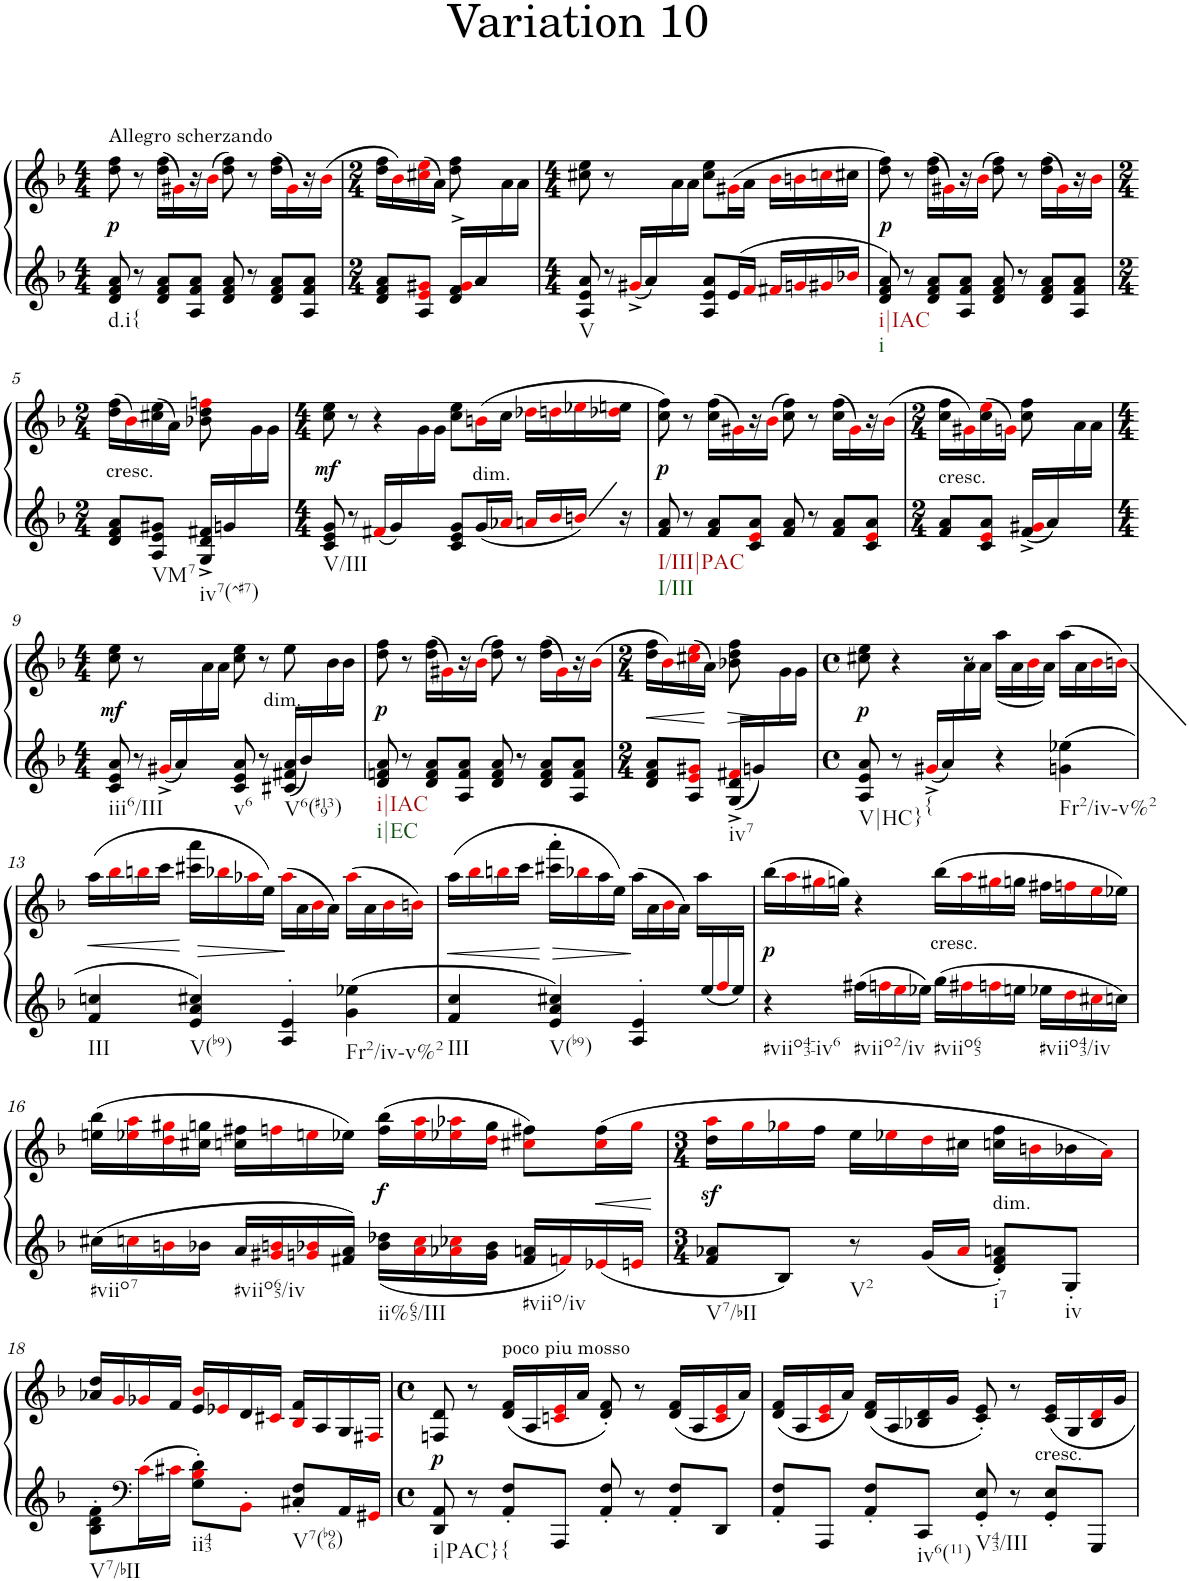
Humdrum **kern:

**kern	**kern	**dynam
*part1	*part1	*part1
*staff2	*staff1	*staff1/2
*I"Piano	*	*
*I'Pno.	*	*
*clefG2	*clefG2	*
*k[b-]	*k[b-]	*
*M4/4	*M4/4	*
=1	=1	=1
!	!LO:TX:a:t=Allegro scherzando	!
!LO:TX:b:t=d.i{	!	!
!	!	!LO:DY:b
8d/ 8f/ 8a/	8dd\ 8ff\	p
8r	8r	.
8d/ 8f/ 8a/L	(16dd\ 16ff\LL	.
.	16g#Xi\)	.
8A/ 8f/ 8a/J	16r	.
.	(16b-i\JJ	.
8d/ 8f/ 8a/	8dd\ 8ff\)	.
8r	8r	.
8d/ 8f/ 8a/L	(16dd\ 16ff\LL	.
.	16g#i\)	.
8A/ 8f/ 8a/J	16r	.
.	(16b-i\JJ	.
=2	=2	=2
*M2/4	*M2/4	*
*	*^	*
8d/ 8f/ 8a/L	16dd\ 16ff\LL	4.ryy	.
.	16b-i\)	.	.
8A/ 8ei/ 8g#Xi/J	(16cc#Xi\ 16eei\	.	.
.	16a\JJ)	.	.
16d/^> 16f/^> 16g#i/^>LL	8dd\ 8ff\	.	.
16a/	.	.	.
8ryy	16ryy	16a\	.
.	16ryy	16a\JJ	.
=3	=3	=3	=3
*M4/4	*M4/4	*	*
!LO:TX:b:t=V	!	!	!
8A/ 8e/ 8a/	8cc#X\ 8ee\	4.ryy	.
8r	8r	.	.
16g#X^i/LL	4ryy	.	.
16a/	.	.	.
8ryy	.	16a\	.
.	.	16a\JJ	.
8A/ 8e/ 8a/L	8cc#\ 8ee\L	2ryy	.
16e/L	(16g#Xi\L	.	.
16fi/JJ	16a\JJ	.	.
16f#Xi/LL	16b-i\LL	.	.
16gni/	16bni\	.	.
16g#Xi/	16ccni\	.	.
16b-Xi/JJ	16cc#X\JJ	.	.
*	*v	*v	*
=4	=4	=4
!LO:TX:b:t=i|IAC	!	!
!LO:TX:b:t=i	!	!
!	!	!LO:DY:b
8d/ 8f/ 8a/	8dd\ 8ff\)	p
8r	8r	.
8d/ 8f/ 8a/L	(16dd\ 16ff\LL	.
.	16g#Xi\)	.
8A/ 8f/ 8a/J	16r	.
.	(16b-i\JJ	.
8d/ 8f/ 8a/	8dd\ 8ff\)	.
8r	8r	.
8d/ 8f/ 8a/L	(16dd\ 16ff\LL	.
.	16g#i\)	.
8A/ 8f/ 8a/J	16r	.
.	16b-i\JJ	.
!!LO:LB:g=z
=5	=5	=5
*M2/4	*M2/4	*
*	*^	*
!	!LO:TX:b:t=cresc.	!	!
8d/ 8f/ 8a/L	(16dd\ 16ff\LL	4.ryy	.
.	16b-i\)	.	.
!LO:TX:b:t=VM7	!	!	!
8A/ 8e/ 8g#X/J	(16cc#X\ 16ee\	.	.
.	16a\JJ)	.	.
!LO:TX:b:t=iv7(^#7)	!	!	!
16G/^ 16d/^ 16f#X/^LL	8b-X\ 8dd\ 8ffni\	.	.
16gn/	.	.	.
8ryy	8ryy	16g\	.
.	.	16g\JJ	.
=6	=6	=6	=6
*M4/4	*M4/4	*	*
!LO:TX:b:t=V/III	!	!	!
!	!	!	!LO:DY:b
8c/ 8e/ 8g/	8cc\ 8ee\	4.ryy	mf
8r	8r	.	.
16f#Xi/LL	4r	.	.
16g/	.	.	.
8ryy	.	16g\	.
.	.	16g\JJ	.
8c/ 8e/ 8g/L	8cc\ 8ee\L	2ryy	.
!	!LO:TX:b:t=dim.	!	!
16g/L	(16bni\L	.	.
16a-Xi/JJ	16cc\JJ	.	.
16ani/LL	16dd-Xi\LL	.	.
16b-i/	16ddni\	.	.
16bni/JJ	16ee-Xi\	.	.
16r	16dd-Xi\ 16een\JJ	.	.
*	*v	*v	*
=7	=7	=7
!LO:TX:b:t=I/III|PAC	!	!
!LO:TX:b:t=I/III	!	!
!	!	!LO:DY:b
8f/ 8a/	8cc\ 8ff\)	p
8r	8r	.
8f/ 8a/L	(16cc\ 16ff\LL	.
.	16g#Xi\)	.
8c/ 8ei/ 8a/J	16r	.
.	(16b-i\JJ	.
8f/ 8a/	8cc\ 8ff\)	.
8r	8r	.
8f/ 8a/L	(16cc\ 16ff\LL	.
.	16g#i\)	.
8c/ 8ei/ 8a/J	16r	.
.	(16b-i\JJ	.
=8	=8	=8
*M2/4	*M2/4	*
*	*^	*
!	!LO:TX:b:t=cresc.	!	!
8f/ 8a/L	16cc\ 16ff\LL	4.ryy	.
.	16g#Xi\)	.	.
8c/ 8ei/ 8a/J	(16cc\ 16eei\	.	.
.	16gni\JJ)	.	.
16f/^ 16g#Xi/^LL	8cc\ 8ff\	.	.
16a/	.	.	.
8ryy	8ryy	16a\	.
.	.	16a\JJ	.
!!LO:LB:g=z	!!
=9	=9	=9	=9
*M4/4	*M4/4	*	*
!LO:TX:b:t=iii6/III	!	!	!
!	!	!	!LO:DY:b
8c/ 8e/ 8a/	8cc\ 8ee\	4.ryy	mf
8r	8r	.	.
16g#X^i/LL	4ryy	.	.
16a/	.	.	.
8ryy	.	16a\	.
.	.	16a\JJ	.
!LO:TX:b:t=v6	!	!	!
8c/ 8e/ 8a/	8cc\ 8ee\	4.ryy	.
8r	8r	.	.
!LO:TX:a:t=dim.	!	!	!
!LO:TX:b:t=V6(#139)	!	!	!
16c#X/ 16f#X/ 16a/LL	8ee\	.	.
16b-/	.	.	.
8ryy	8ryy	16b-\	.
.	.	16b-\JJ	.
=10	=10	=10	=10
!LO:TX:b:t=i|IAC	!	!	!
!LO:TX:b:t=i|EC	!	!	!
!	!	!	!LO:DY:b
*	*v	*v	*
8d/ 8fn/ 8a/	8dd\ 8ff\	p
8r	8r	.
8d/ 8f/ 8a/L	(16dd\ 16ff\LL	.
.	16g#Xi\)	.
8A/ 8f/ 8a/J	16r	.
.	(16b-i\JJ	.
8d/ 8f/ 8a/	8dd\ 8ff\)	.
8r	8r	.
8d/ 8f/ 8a/L	(16dd\ 16ff\LL	.
.	16g#i\)	.
8A/ 8f/ 8a/J	16r	.
.	(16b-i\JJ	.
=11	=11	=11
*M2/4	*M2/4	*
!	!	!LO:HP:b
*	*^	*
8d/ 8f/ 8a/L	16dd\ 16ff\LL	4.ryy	<
.	16b-i\)	.	[
8A/ 8ei/ 8g#Xi/J	(16cc#Xi\ 16eei\	.	.
.	16a\JJ)	.	.
!LO:TX:b:t=iv7	!	!	!
!	!	!	!LO:HP:b
16G/^ 16d/^ 16f#Xi/^LL	8b-X\ 8dd\ 8ff\	.	>
16gn/	.	.	.
8ryy	8ryy	16g\	]
.	.	16g\JJ	.
=12	=12	=12	=12
*M4/4	*M4/4	*	*
*met(c)	*met(c)	*	*
!LO:TX:b:t=V|HC}	!	!	!
!	!	!	!LO:DY:b
8A/ 8e/ 8a/	8cc#X\ 8ee\	4.ryy	p
8r	4r	.	.
!LO:TX:b:t={	!	!	!
16g#X^i/LL	.	.	.
16a/	.	.	.
8ryy	8r	16a\	.
.	.	16a\JJ	.
4r	(<16aa\LL	2ryy	.
.	16a\	.	.
.	16b-i\	.	.
.	16a\JJ)	.	.
!LO:TX:b:t=Fr2/iv-v%2	!	!	!
4gn\ 4ee-X\	(16aa\LL	.	.
.	16a\	.	.
.	16b-i\	.	.
.	16bni\JJ)	.	.
*	*v	*v	*
!!LO:LB:g=z
=13	=13	=13
!LO:TX:b:t=III	!	!
4f/ 4ccn/	(16aa\LL	.
.	16bb-i\	.
.	16bbni\	.
.	16ccc\JJ	.
!LO:TX:b:t=V(b9)	!	!
!	!	!LO:HP:b
4e/ 4a/ 4cc#X/	16ccc#X\ 16aaa\LL	>
.	16bb-Xi\	]
.	16aa-Xi\	.
.	16ee\JJ)	.
4A/'> 4e/'>	(16aa-i\LL	.
.	16a\	.
.	16b-i\	.
.	16a\JJ)	.
!LO:TX:b:t=Fr2/iv-v%2	!	!
4g\ 4ee-X\	(16aa-i\LL	.
.	16a\	.
.	16b-i\	.
.	16bni\JJ)	.
=14	=14	=14
*^	*	*
!LO:TX:b:t=III	!	!	!
!	!	!	!LO:HP:b
16ryy	4f/ 4cc/	(16aa\LL	<
.	.	16bb-i\	[
.	.	16bbni\	.
.	.	16ccc\JJ	.
!	!LO:TX:b:t=V(b9)	!	!
!	!	!	!LO:HP:b
.	4e/ 4a/ 4cc#X/	16ccc#X\' 16aaa\'LL	>
.	.	16bb-Xi\	]
.	.	16aa\	.
.	.	16ee\JJ)	.
.	4A/'> 4e/'>	(16aa\LL	.
.	.	16a\	.
.	.	16b-i\	.
.	.	16a\JJ)	.
.	4ryy	16aa\LL	.
16ee/	.	8.ryy	.
16ffi/	.	.	.
16ee/JJ	.	.	.
*v	*v	*	*
=15	=15	=15
!LO:TX:b:t=#viio43-iv6	!	!
!	!	!LO:DY:b
4r	(16bb-\LL	p
.	16aai\	.
.	16gg#Xi\	.
.	16ggn\JJ)	.
!LO:TX:b:t=#viio2/iv	!	!
16ff#X\LL	4r	.
16ffni\	.	.
16eei\	.	.
16ee-X\JJ	.	.
!	!LO:TX:b:t=cresc.	!
!LO:TX:b:t=#viio65	!	!
16gg\LL	(16bb-\LL	.
16ff#Xi\	16aai\	.
16ffni\	16gg#Xi\	.
16een\JJ	16ggn\JJ	.
!LO:TX:b:t=#viio43/iv	!	!
16ee-X\LL	16ff#X\LL	.
16ddi\	16ffni\	.
16cc#Xi\	16eei\	.
16ccn\JJ	16ee-X\JJ)	.
!!LO:LB:g=z
=16	=16	=16
!LO:TX:b:t=#viio7	!	!
16cc#X\LL	(16een\ 16bb-\LL	.
16ccni\	16ee-Xi\ 16aai\	.
16bni\	16ddi\ 16gg#Xi\	.
16b-X\JJ	16cc#X\ 16ggn\JJ	.
!LO:TX:b:t=#viio65/iv	!	!
16a/LL	16ccn\ 16ff#X\LL	.
16g#Xi/ 16bni/	16ffni\	.
16gni/ 16b-Xi/	16eeni\	.
16f#X/ 16a/JJ	16ee-X\JJ)	.
!LO:TX:b:t=ii%65/III	!	!
!	!	!LO:DY:b
16b-\ 16dd-X\LL	(16ff\ 16bb-\LL	f
16ai\ 16cci\	16ee-i\ 16aai\	.
16a-Xi\ 16cc-Xi\	16ee-Xi\ 16aa-Xi\	.
16g\ 16b-\JJ	16ddi\ 16gg\JJ	.
!LO:TX:b:t=#viio/iv	!	!
16f#/ 16an/LL	8cc#Xi\ 8ff#X\L)	.
16fni/	.	.
!	!	!LO:HP:b
16e-Xi/	(16cc#i\ 16ff#\L	<
16eni/JJ	16ggi\JJ	[
=17	=17	=17
*M3/4	*M3/4	*
!LO:TX:b:t=V7/bII	!	!
8f/ 8a-X/L	16dd\z< 16aai\z<LL	.
.	16ggi\	.
8B-/J	16gg-Xi\	.
.	16ff\JJ	.
!LO:TX:b:t=V2	!	!
8r	16ee\LL	.
.	16ee-Xi\	.
16g/LL	16ddi\	.
16a-i/JJ	16cc#X\JJ	.
!	!LO:TX:b:t=dim.	!
!LO:TX:b:t=i7	!	!
8d/' 8f/' 8an/'L	16ccn\ 16ff\LL	.
.	16bni\	.
!LO:TX:b:t=iv	!	!
8G'/J	16b-X\	.
.	16ai\JJ)	.
!!LO:LB:g=z
=18	=18	=18
!LO:TX:b:t=V7/bII	!	!
8B-\'> 8d\'> 8f\'>L	16a-X/ 16dd/LL	.
.	16gi/	.
*clefF4	*	*
16ci\L	16g-Xi/	.
16c#Xi\JJ	16f/JJ	.
!LO:TX:b:t=ii43	!	!
8G\' 8B-i\' 8d\'L	16e/ 16b-i/LL	.
.	16e-Xi/	.
8BB-'i\J	16d/	.
.	16c#Xi/JJ	.
!LO:TX:b:t=V7(b96)	!	!
8C#X/' 8F/'L	16B-i/ 16f/LL	.
.	16A/	.
16AA/L	16G/	.
16GG#Xi/JJ	16F#Xi/JJ	.
=19	=19	=19
*M4/4	*M4/4	*
*met(c)	*met(c)	*
!LO:TX:b:t=i|PAC}{	!	!
!	!	!LO:DY:a=2
8DD/ 8AA/	8Fn/ 8d/	p
8r	8r	.
!	!LO:TX:a:t=poco piu mosso	!
8AA/' 8F/'L	(16d/ 16f/LL	.
.	16A/	.
8AAA/J	16cni/ 16ei/	.
.	16a/JJ	.
8AA/' 8F/'	8d/' 8f/')	.
8r	8r	.
8AA/' 8F/'L	(16d/ 16f/LL	.
.	16A/	.
8DD/J	16ci/ 16ei/	.
.	16a/JJ)	.
=20	=20	=20
8AA/' 8F/'L	(16d/ 16f/LL	.
.	16A/	.
8AAA/J	16ci/ 16ei/	.
.	16a/JJ)	.
8AA/' 8F/'L	(16d/ 16f/LL	.
.	16A/	.
!LO:TX:b:t=iv6(11)	!	!
8CC/J	16B-X/ 16d/	.
.	16g/JJ	.
!LO:TX:b:t=V43/III	!	!
8GG/' 8E/'	8c/' 8e/')	.
8r	8r	.
!	!LO:TX:b:t=cresc.	!
8GG/' 8E/'L	16c/ 16e/LL	.
.	16G/	.
8GGG/J	16B-/ 16di/	.
.	16g/JJ	.
=	=	=
*-	*-	*-
